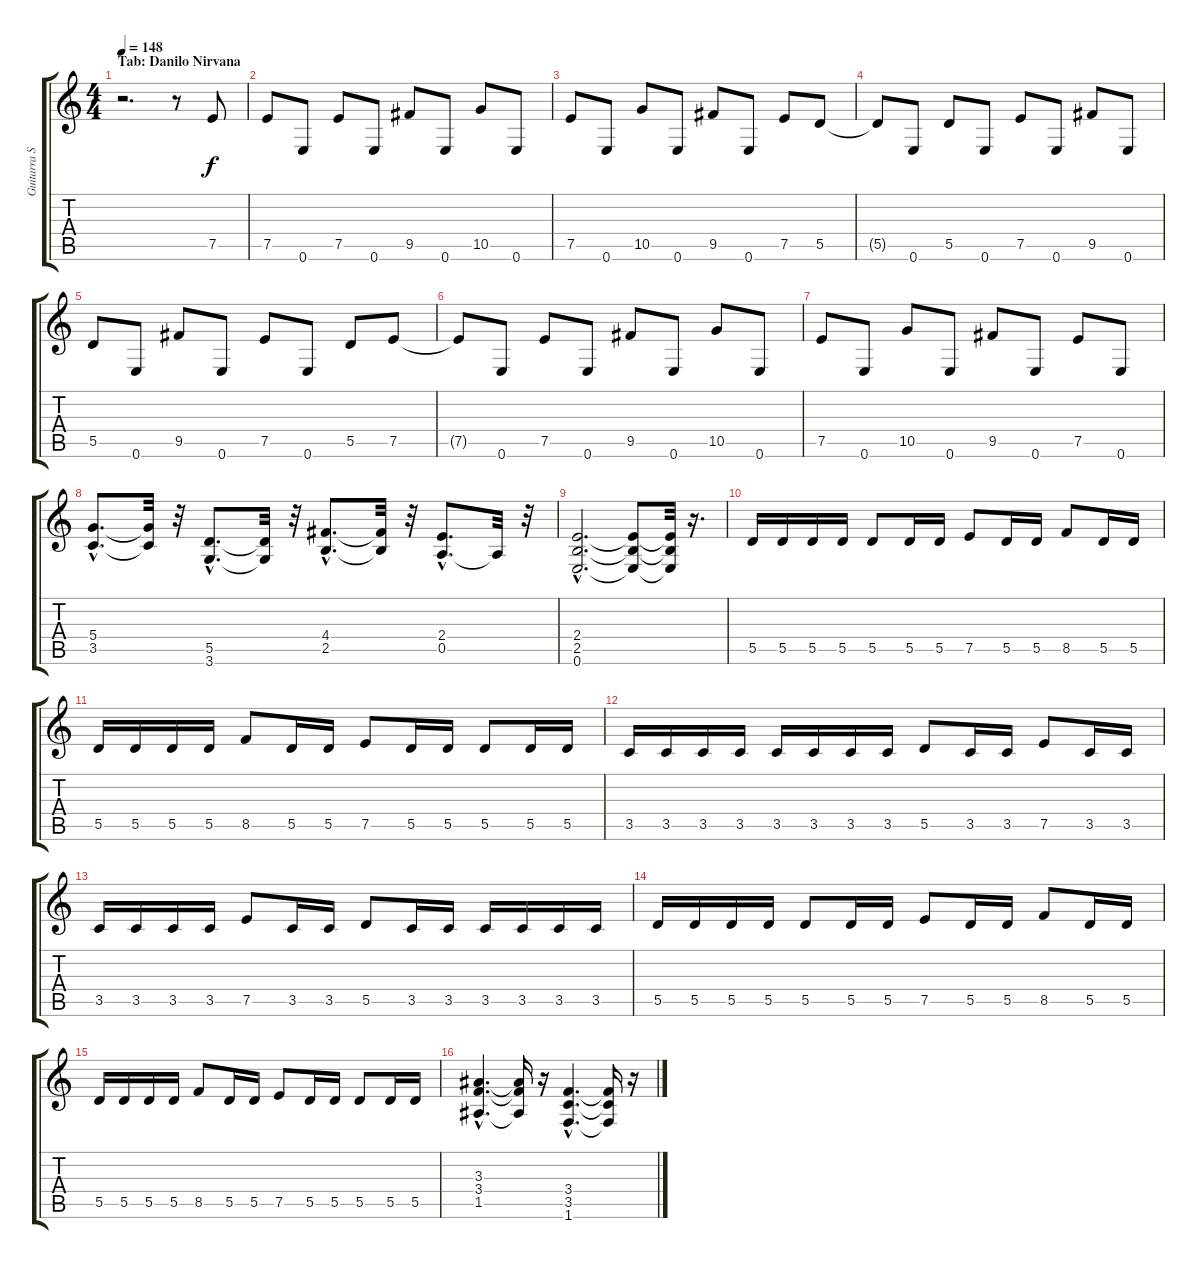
\track ("Guitarra Solo" "Guitarra S") {instrument overdrivenguitar}
\staff {score tabs}
\tuning (E4 B3 G3 D3 A2 E2) {hide}
\ts (4 4)
\section ("" "Tab: Danilo Nirvana")
\tempo 148
\clef g2
\ks c
r.2{d dy f instrument overdrivenguitar} r.8 7.5.8{balance 3} |
7.5.8 0.6.8{balance 3} 7.5.8 0.6.8 9.5.8 0.6.8 10.5.8 0.6.8 |
7.5.8 0.6.8 10.5.8 0.6.8 9.5.8 0.6.8 7.5.8 5.5.8 |
5.5{t}.8 0.6.8 5.5.8 0.6.8 7.5.8 0.6.8 9.5.8 0.6.8 |
5.5.8 0.6.8 9.5.8 0.6.8 7.5.8 0.6.8 5.5.8 7.5.8 |
7.5{t}.8 0.6.8 7.5.8 0.6.8 9.5.8 0.6.8 10.5.8 0.6.8 |
7.5.8 0.6.8 10.5.8 0.6.8 9.5.8 0.6.8 7.5.8 0.6.8 |
(5.4{hac} 3.5{hac}).8{d} (5.4{t} 3.5{t}).32 r.32 (5.5{hac} 3.6{hac}).8{d} (5.5{t} 3.6{t}).32 r.32 (4.4{hac} 2.5{hac}).8{d} (4.4{t} 2.5{t}).32 r.32 (2.4{hac} 0.5{hac}).8{d} 0.5{t}.32 r.32 |
(2.4{hac} 2.5{hac} 0.6{hac}).2{d} (2.4{t} 2.5{t} 0.6{t}).8 (2.4{t} 2.5{t} 0.6{t}).32 r.16{d} |
5.5.16 5.5.16 5.5.16 5.5.16 5.5.8 5.5.16 5.5.16 7.5.8 5.5.16 5.5.16 8.5.8 5.5.16 5.5.16 |
5.5.16 5.5.16 5.5.16 5.5.16 8.5.8 5.5.16 5.5.16 7.5.8 5.5.16 5.5.16 5.5.8 5.5.16 5.5.16 |
3.5.16 3.5.16 3.5.16 3.5.16 3.5.16 3.5.16 3.5.16 3.5.16 5.5.8 3.5.16 3.5.16 7.5.8 3.5.16 3.5.16 |
3.5.16 3.5.16 3.5.16 3.5.16 7.5.8 3.5.16 3.5.16 5.5.8 3.5.16 3.5.16 3.5.16 3.5.16 3.5.16 3.5.16 |
5.5.16 5.5.16 5.5.16 5.5.16 5.5.8 5.5.16 5.5.16 7.5.8 5.5.16 5.5.16 8.5.8 5.5.16 5.5.16 |
5.5.16 5.5.16 5.5.16 5.5.16 8.5.8 5.5.16 5.5.16 7.5.8 5.5.16 5.5.16 5.5.8 5.5.16 5.5.16 |
(3.3{hac} 3.4{hac} 1.5{hac}).4{d} (3.3{t} 3.4{t} 1.5{t}).16 r.16 (3.4{hac} 3.5{hac} 1.6{hac}).4{d} (3.4{t} 3.5{t} 1.6{t}).16 r.16
